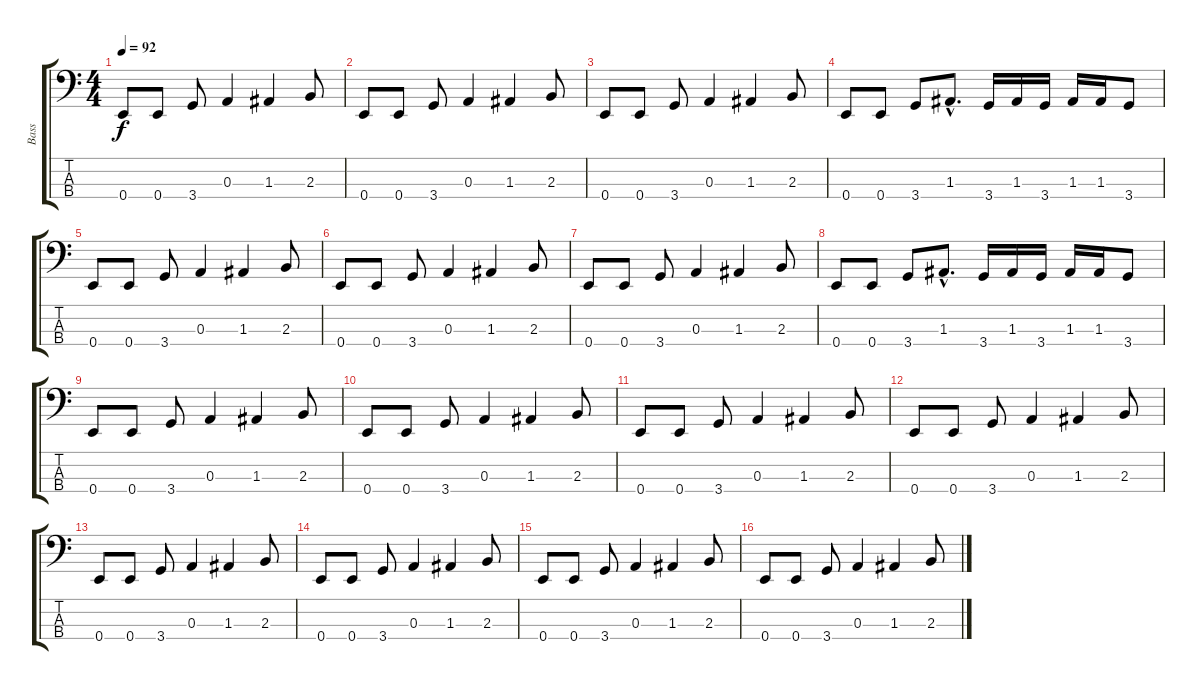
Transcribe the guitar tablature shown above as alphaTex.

\track ("Bass" "Bass") {instrument electricbassfinger}
\staff {score tabs}
\tuning (G2 D2 A1 E1) {hide}
\ts (4 4)
\tempo 92
\clef f4
\ks c
0.4.8{dy f instrument electricbassfinger} 0.4.8 3.4.8 0.3.4 1.3.4 2.3.8 |
0.4.8 0.4.8 3.4.8 0.3.4 1.3.4 2.3.8 |
0.4.8 0.4.8 3.4.8 0.3.4 1.3.4 2.3.8 |
0.4.8 0.4.8 3.4.8 1.3{hac}.8{d} 3.4.16 1.3.16 3.4.16 1.3.16 1.3.16 3.4.8 |
0.4.8 0.4.8 3.4.8 0.3.4 1.3.4 2.3.8 |
0.4.8 0.4.8 3.4.8 0.3.4 1.3.4 2.3.8 |
0.4.8 0.4.8 3.4.8 0.3.4 1.3.4 2.3.8 |
0.4.8 0.4.8 3.4.8 1.3{hac}.8{d} 3.4.16 1.3.16 3.4.16 1.3.16 1.3.16 3.4.8 |
0.4.8 0.4.8 3.4.8 0.3.4 1.3.4 2.3.8 |
0.4.8 0.4.8 3.4.8 0.3.4 1.3.4 2.3.8 |
0.4.8 0.4.8 3.4.8 0.3.4 1.3.4 2.3.8 |
0.4.8 0.4.8 3.4.8 0.3.4 1.3.4 2.3.8 |
0.4.8 0.4.8 3.4.8 0.3.4 1.3.4 2.3.8 |
0.4.8 0.4.8 3.4.8 0.3.4 1.3.4 2.3.8 |
0.4.8 0.4.8 3.4.8 0.3.4 1.3.4 2.3.8 |
0.4.8 0.4.8 3.4.8 0.3.4 1.3.4 2.3.8
